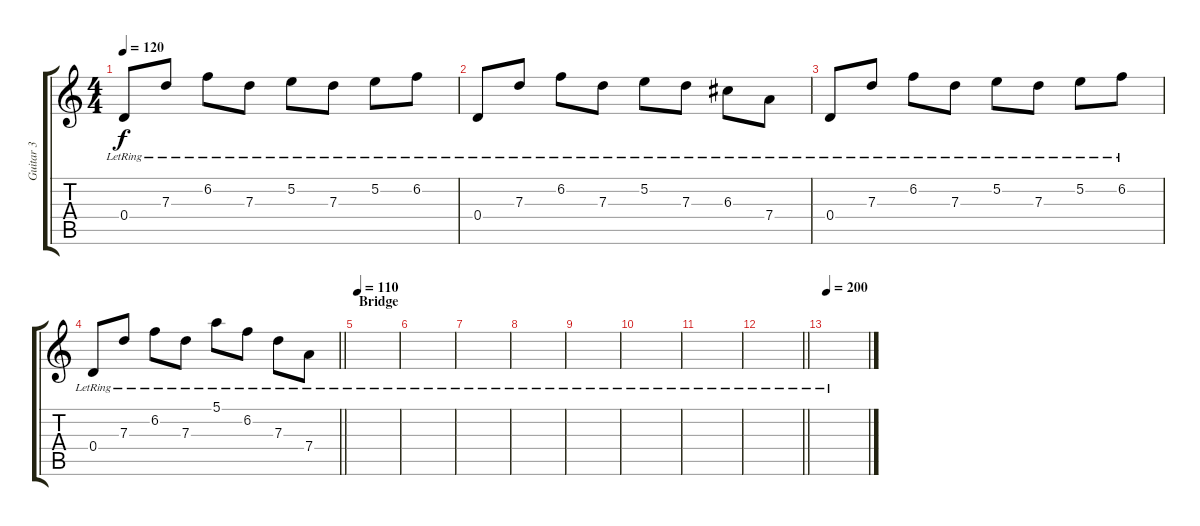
\track ("Guitar 3" "Guitar 3") {instrument electricguitarclean}
\staff {score tabs}
\tuning (E4 B3 G3 D3 A2 E2) {hide}
\ts (4 4)
\tempo 120
\clef g2
\ks c
0.4{lr}.8{dy f} 7.3{lr}.8 6.2{lr}.8 7.3{lr}.8 5.2{lr}.8 7.3{lr}.8 5.2{lr}.8 6.2{lr}.8 |
0.4{lr}.8 7.3{lr}.8 6.2{lr}.8 7.3{lr}.8 5.2{lr}.8 7.3{lr}.8 6.3{lr}.8 7.4{lr}.8 |
0.4{lr}.8 7.3{lr}.8 6.2{lr}.8 7.3{lr}.8 5.2{lr}.8 7.3{lr}.8 5.2{lr}.8 6.2{lr}.8 |
\barLineRight lightlight
0.4{lr}.8 7.3{lr}.8 6.2{lr}.8 7.3{lr}.8 5.1{lr}.8 6.2{lr}.8 7.3{lr}.8 7.4{lr}.8 |
\section ("" "Bridge")
\tempo 110
|
|
|
|
|
|
|
\barLineRight lightlight
|
\tempo 200
